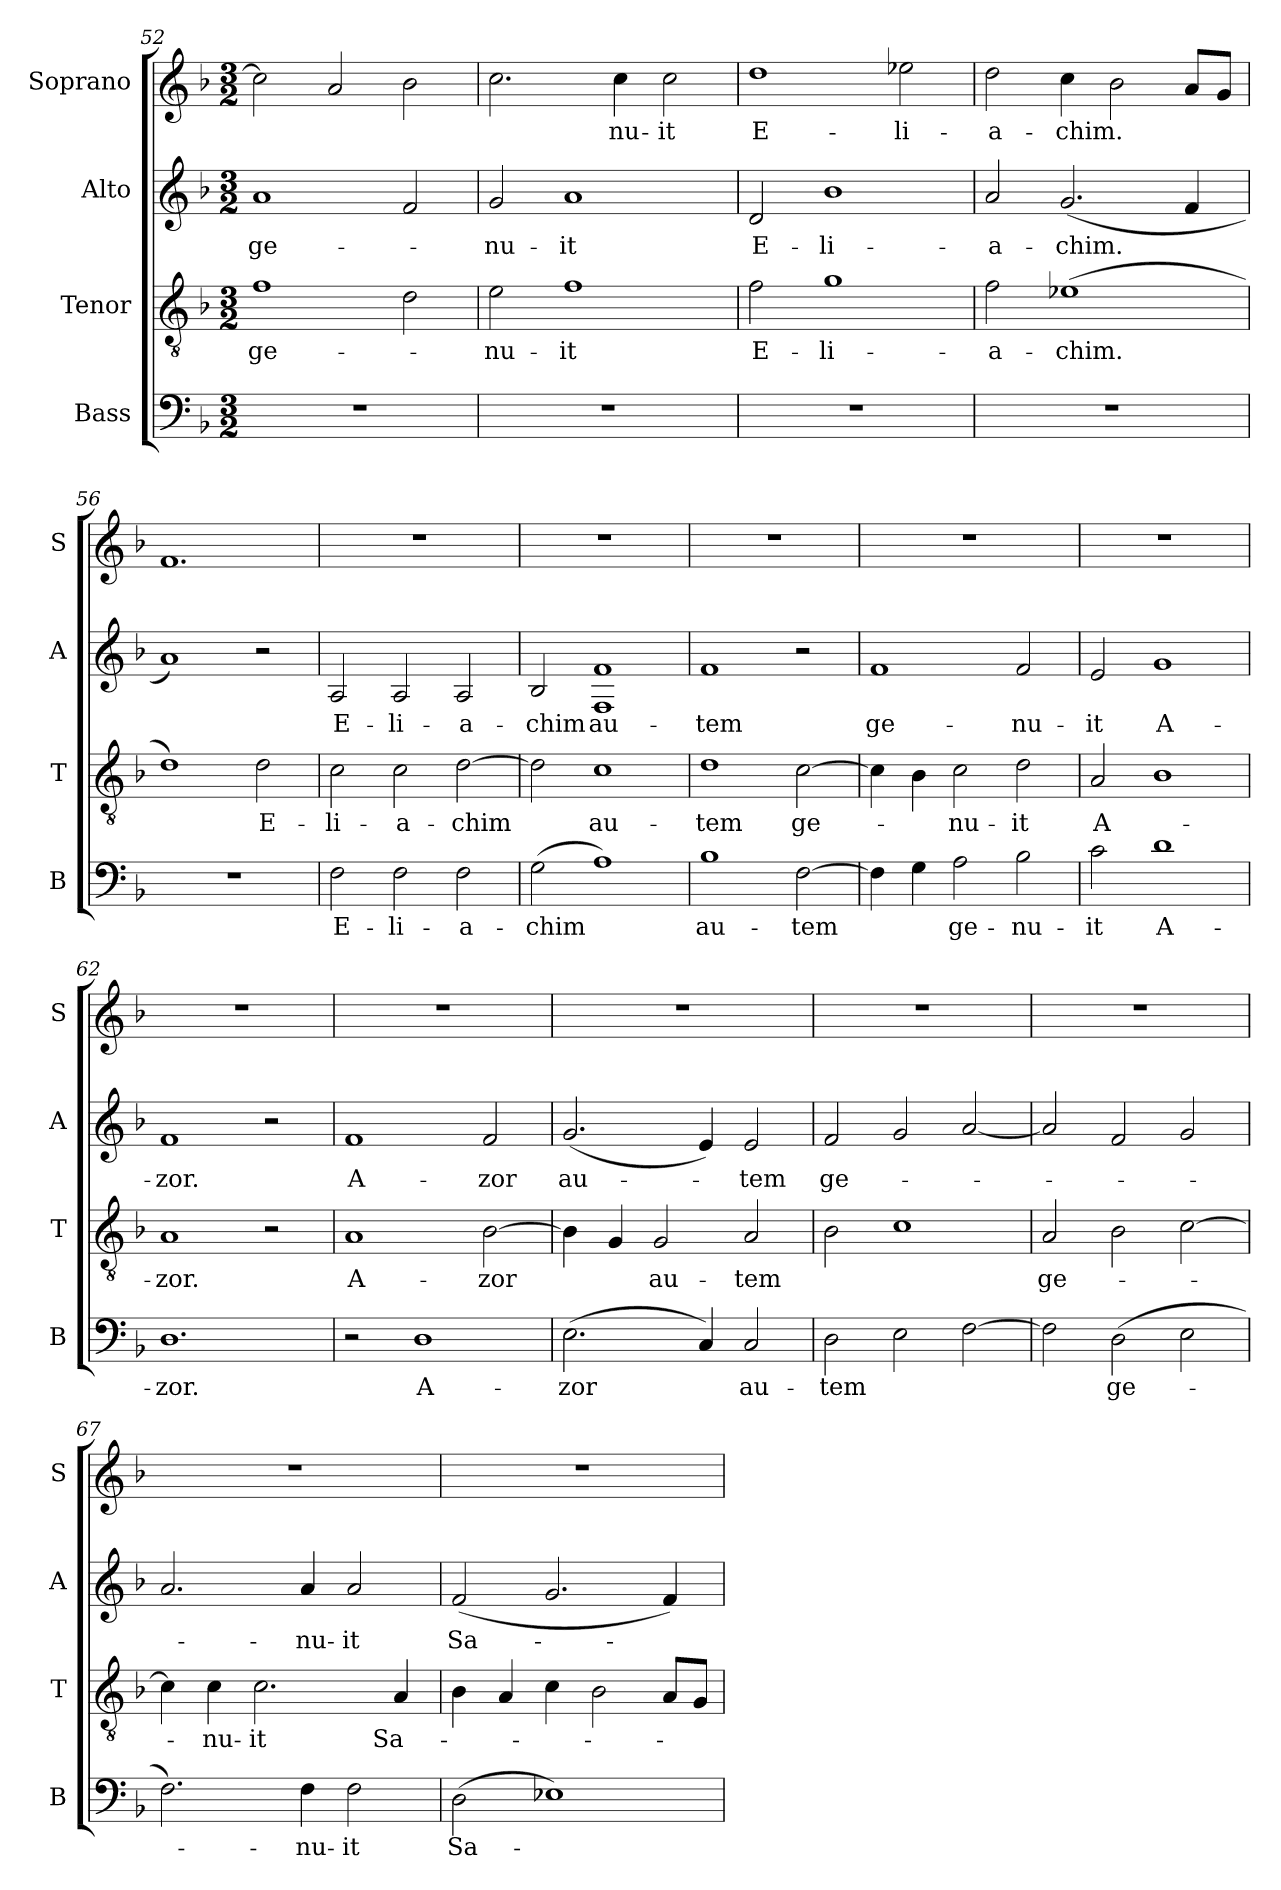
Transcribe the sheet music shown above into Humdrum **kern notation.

**kern	**text	**kern	**text	**kern	**text	**kern	**text
*part4	*part4	*part3	*part3	*part2	*part2	*part1	*part1
*staff4	*staff4	*staff3	*staff3	*staff2	*staff2	*staff1	*staff1
*I"Bass	*	*I"Tenor	*	*I"Alto	*	*I"Soprano	*
*I'B	*	*I'T	*	*I'A	*	*I'S	*
*clefF4	*	*clefGv2	*	*clefG2	*	*clefG2	*
*k[b-]	*	*k[b-]	*	*k[b-]	*	*k[b-]	*
*F:	*	*F:	*	*F:	*	*F:	*
*M3/2	*	*M3/2	*	*M3/2	*	*M3/2	*
=52	=52	=52	=52	=52	=52	=52	=52
1.r	.	1f	ge-	1a	ge-	2cc\]	.
.	.	.	.	.	.	2a/	.
.	.	2d\	.	2f/	.	2b-\	.
!!LO:LB:g=z
=53	=53	=53	=53	=53	=53	=53	=53
1.r	.	2e\	-nu-	2g/	-nu-	2.cc\	.
.	.	1f	-it	1a	-it	.	.
.	.	.	.	.	.	4cc\	-nu-
.	.	.	.	.	.	2cc\	-it
=54	=54	=54	=54	=54	=54	=54	=54
1.r	.	2f\	E-	2d/	E-	1dd	E-
.	.	1g	-li-	1b-	-li-	.	.
.	.	.	.	.	.	2ee-X\	-li-
=55	=55	=55	=55	=55	=55	=55	=55
1.r	.	2f\	-a-	2a/	-a-	2dd\	-a-
.	.	(1e-X	-chim.	(2.g/	-chim.	4cc\	-chim.
.	.	.	.	.	.	2b-\	.
.	.	.	.	4f/	.	8a/L	.
.	.	.	.	.	.	8g/J	.
=56	=56	=56	=56	=56	=56	=56	=56
1.r	.	1d)	.	1a)	.	1.f	.
.	.	2d\	E-	2r	.	.	.
!!LO:PB:g=z
=57	=57	=57	=57	=57	=57	=57	=57
2F\	E-	2c\	-li-	2A/	E-	1.r	.
2F\	-li-	2c\	-a-	2A/	-li-	.	.
2F\	-a-	[2d\	-chim	2A/	-a-	.	.
=58	=58	=58	=58	=58	=58	=58	=58
(2G\	-chim	2d\]	.	2B-/	-chim	1.r	.
1A)	.	1c	au-	1F 1f	au-	.	.
=59	=59	=59	=59	=59	=59	=59	=59
1B-	au-	1d	-tem	1f	-tem	1.r	.
[2F\	-tem	[2c\	ge-	2r	.	.	.
=60	=60	=60	=60	=60	=60	=60	=60
4F\]	.	4c\]	.	1f	ge-	1.r	.
4G\	.	4B-\	.	.	.	.	.
2A\	ge-	2c\	-nu-	.	.	.	.
2B-\	-nu-	2d\	-it	2f/	-nu-	.	.
=61	=61	=61	=61	=61	=61	=61	=61
2c\	-it	2A/	A-	2e/	-it	1.r	.
1d	A-	1B-	.	1g	A-	.	.
!!LO:LB:g=z
=62	=62	=62	=62	=62	=62	=62	=62
1.D	-zor.	1A	-zor.	1f	-zor.	1.r	.
.	.	2r	.	2r	.	.	.
=63	=63	=63	=63	=63	=63	=63	=63
2r	.	1A	A-	1f	A-	1.r	.
1D	A-	.	.	.	.	.	.
.	.	[2B-\	-zor	2f/	-zor	.	.
=64	=64	=64	=64	=64	=64	=64	=64
(2.E\	-zor	4B-\]	.	(2.g/	au-	1.r	.
.	.	4G/	.	.	.	.	.
.	.	2G/	au-	.	.	.	.
4C/)	.	.	.	4e/)	.	.	.
2C/	au-	2A/	-tem	2e/	-tem	.	.
=65	=65	=65	=65	=65	=65	=65	=65
2D\	-tem	2B-\	.	2f/	ge-	1.r	.
2E\	.	1c	.	2g/	.	.	.
[2F\	.	.	.	[2a/	.	.	.
!!LO:LB:g=z
=66	=66	=66	=66	=66	=66	=66	=66
2F\]	.	2A/	ge-	2a/]	.	1.r	.
(2D\	ge-	2B-\	.	2f/	.	.	.
2E\	.	[2c\	.	2g/	.	.	.
=67	=67	=67	=67	=67	=67	=67	=67
2.F\)	.	4c\]	.	2.a/	.	1.r	.
.	.	4c\	-nu-	.	.	.	.
.	.	2.c\	-it	.	.	.	.
4F\	-nu-	.	.	4a/	-nu-	.	.
2F\	-it	.	.	2a/	-it	.	.
.	.	4A/	Sa-	.	.	.	.
=68	=68	=68	=68	=68	=68	=68	=68
(2D\	Sa-	4B-\	.	(2f/	Sa-	1.r	.
.	.	4A/	.	.	.	.	.
1E-X)	.	4c\	.	2.g/	.	.	.
.	.	2B-\	.	.	.	.	.
.	.	8A/L	.	4f/)	.	.	.
.	.	8G/J	.	.	.	.	.
=	=	=	=	=	=	=	=
*-	*-	*-	*-	*-	*-	*-	*-
